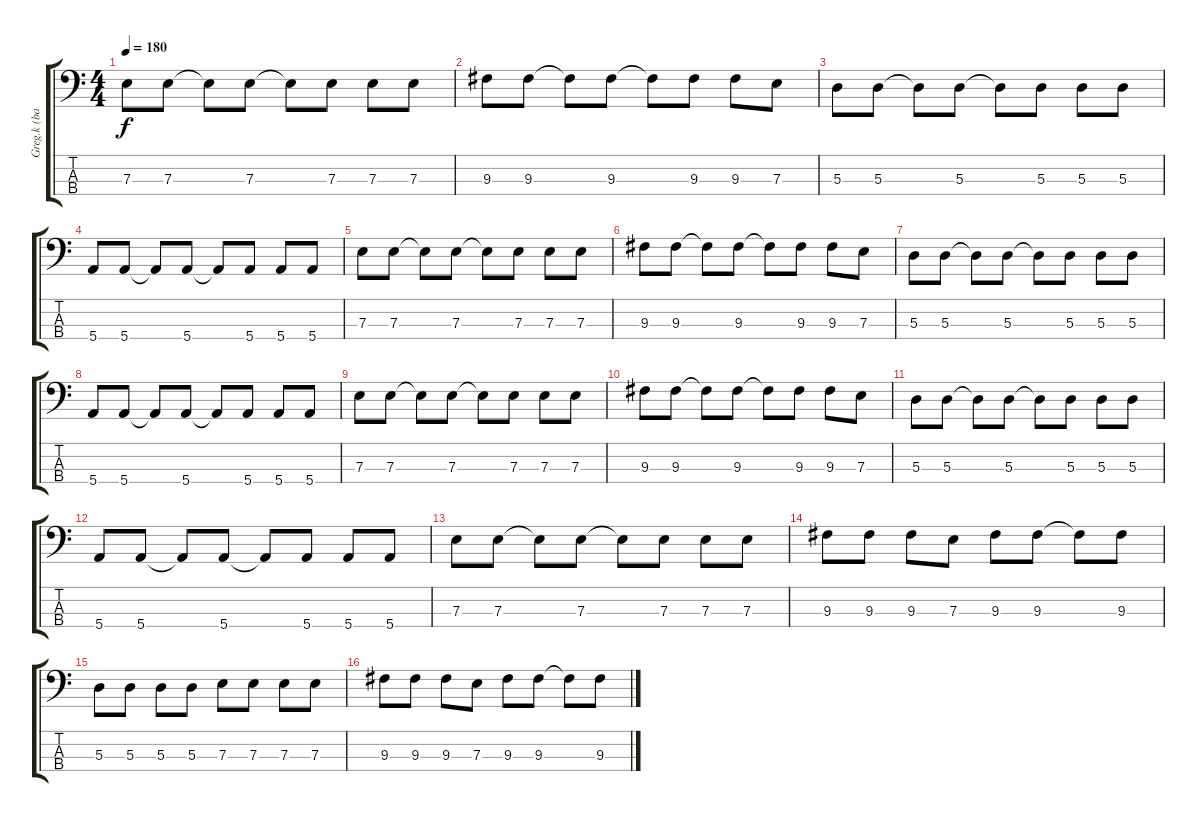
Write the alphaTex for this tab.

\track ("Greg.k (bass)" "Greg.k (ba") {instrument electricbasspick}
\staff {score tabs}
\tuning (G2 D2 A1 E1) {hide}
\ts (4 4)
\tempo 180
\clef f4
\ks c
7.3.8{dy f} 7.3.8 7.3{t}.8 7.3.8 7.3{t}.8 7.3.8 7.3.8 7.3.8 |
9.3.8 9.3.8 9.3{t}.8 9.3.8 9.3{t}.8 9.3.8 9.3.8 7.3.8 |
5.3.8 5.3.8 5.3{t}.8 5.3.8 5.3{t}.8 5.3.8 5.3.8 5.3.8 |
5.4.8 5.4.8 5.4{t}.8 5.4.8 5.4{t}.8 5.4.8 5.4.8 5.4.8 |
7.3.8 7.3.8 7.3{t}.8 7.3.8 7.3{t}.8 7.3.8 7.3.8 7.3.8 |
9.3.8 9.3.8 9.3{t}.8 9.3.8 9.3{t}.8 9.3.8 9.3.8 7.3.8 |
5.3.8 5.3.8 5.3{t}.8 5.3.8 5.3{t}.8 5.3.8 5.3.8 5.3.8 |
5.4.8 5.4.8 5.4{t}.8 5.4.8 5.4{t}.8 5.4.8 5.4.8 5.4.8 |
7.3.8 7.3.8 7.3{t}.8 7.3.8 7.3{t}.8 7.3.8 7.3.8 7.3.8 |
9.3.8 9.3.8 9.3{t}.8 9.3.8 9.3{t}.8 9.3.8 9.3.8 7.3.8 |
5.3.8 5.3.8 5.3{t}.8 5.3.8 5.3{t}.8 5.3.8 5.3.8 5.3.8 |
5.4.8 5.4.8 5.4{t}.8 5.4.8 5.4{t}.8 5.4.8 5.4.8 5.4.8 |
7.3.8 7.3.8 7.3{t}.8 7.3.8 7.3{t}.8 7.3.8 7.3.8 7.3.8 |
9.3.8 9.3.8 9.3.8 7.3.8 9.3.8 9.3.8 9.3{t}.8 9.3.8 |
5.3.8 5.3.8 5.3.8 5.3.8 7.3.8 7.3.8 7.3.8 7.3.8 |
9.3.8 9.3.8 9.3.8 7.3.8 9.3.8 9.3.8 9.3{t}.8 9.3.8
